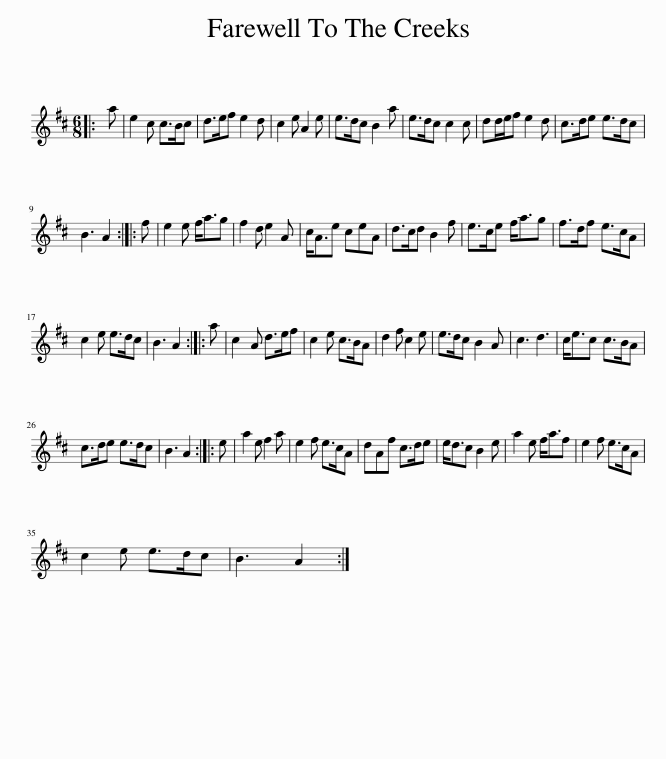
X:1
L:1/8
M:6/8
I:linebreak $
K:D
V:1 treble
V:1
|: a | e2 c c>Bc | d>ef e2 d | c2 e A2 e | e>dc B2 a | %5
 e>dc c2 c | dd/e/f e2 d | c>de e>dc |$ B3 A2 :: f | %10
 e2 e f<ag | f2 d e2 A | c<Ae ceA | d>cd B2 f | e>ce f<ag | %15
 f>df e>cA |$ c2 e e>dc | B3 A2 :: a | c2 A d>ef | %20
 c2 e c>BA | d2 f c2 e | e>dc B2 A | c3 d3 | c<ec c>BA |$ %25
 c>de e>dc | B3 A2 :: e | a2 e f2 a | e2 f e>cA | %30
 dAf c>de | e<dc B2 e | a2 e f<af | e2 f e>cA |$ c2 e e>dc | %35
 B3 A2 :| %36
